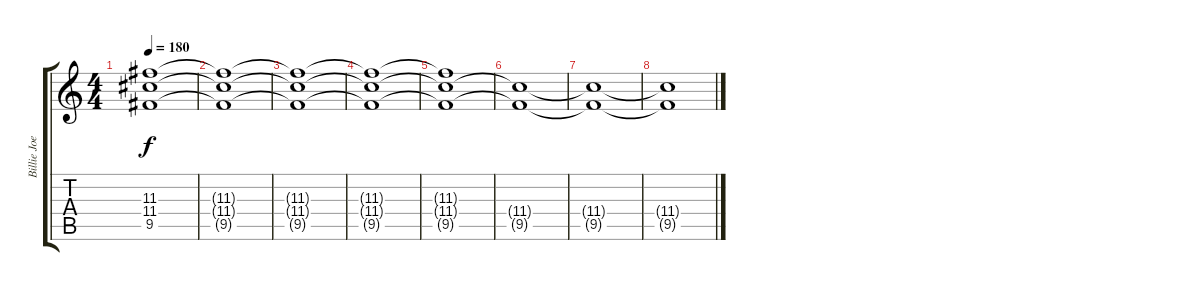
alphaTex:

\track ("Billie Joe Guitar 2" "Billie Joe") {instrument distortionguitar}
\staff {score tabs}
\tuning (E4 B3 G3 D3 A2 E2) {hide}
\ts (4 4)
\tempo 180
\clef g2
\ks c
(11.3 11.4 9.5).1{dy f instrument distortionguitar} |
(11.3{t} 11.4{t} 9.5{t}).1 |
(11.3{t} 11.4{t} 9.5{t}).1 |
(11.3{t} 11.4{t} 9.5{t}).1 |
(11.3{t} 11.4{t} 9.5{t}).1 |
(11.4{t} 9.5{t}).1 |
(11.4{t} 9.5{t}).1 |
(11.4{t} 9.5{t}).1
